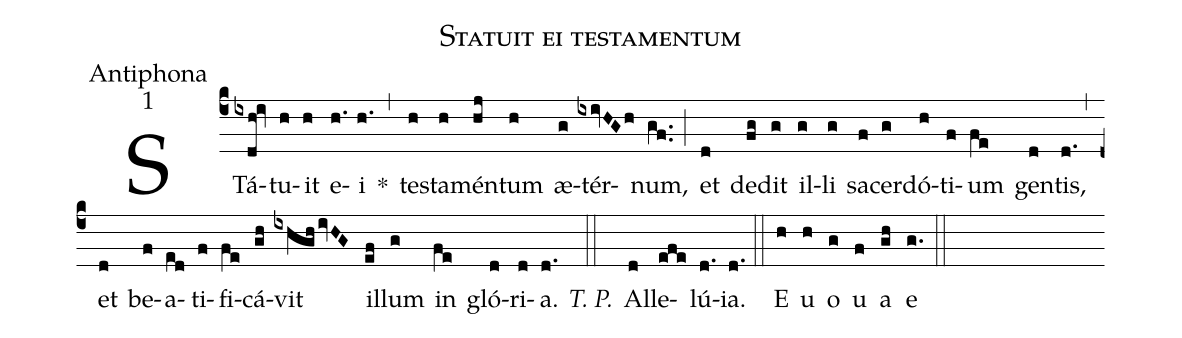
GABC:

name:Statuit ei testamentum;
office-part:Antiphona;
mode:1;
%%
(c4)STá(ixdh!iv)tu(h)it(h) e(h.)i(h.) *(,) te(h)sta(h)mén(hj)tum(h) æ(g)tér(ixivHGh)num,(gf..) (;) et(d) de(fg)dit(g) il(g)li(g) sa(f)cer(g)dó(h)ti(f)um(fe) gen(d)tis,(d.) (,) et(d) be(f)a(ed)ti(f)fi(fe)cá(gh)vit(ixhghivHG) il(ef)lum(g) in(fe) gló(d)ri(d)a.(d.)  <i>T. P.</i>(::) Al(d)le(efe)lú(d.)ia.(d.) (::) E(h) u(h) o(g) u(f) a(gh) e(g.) (::)
